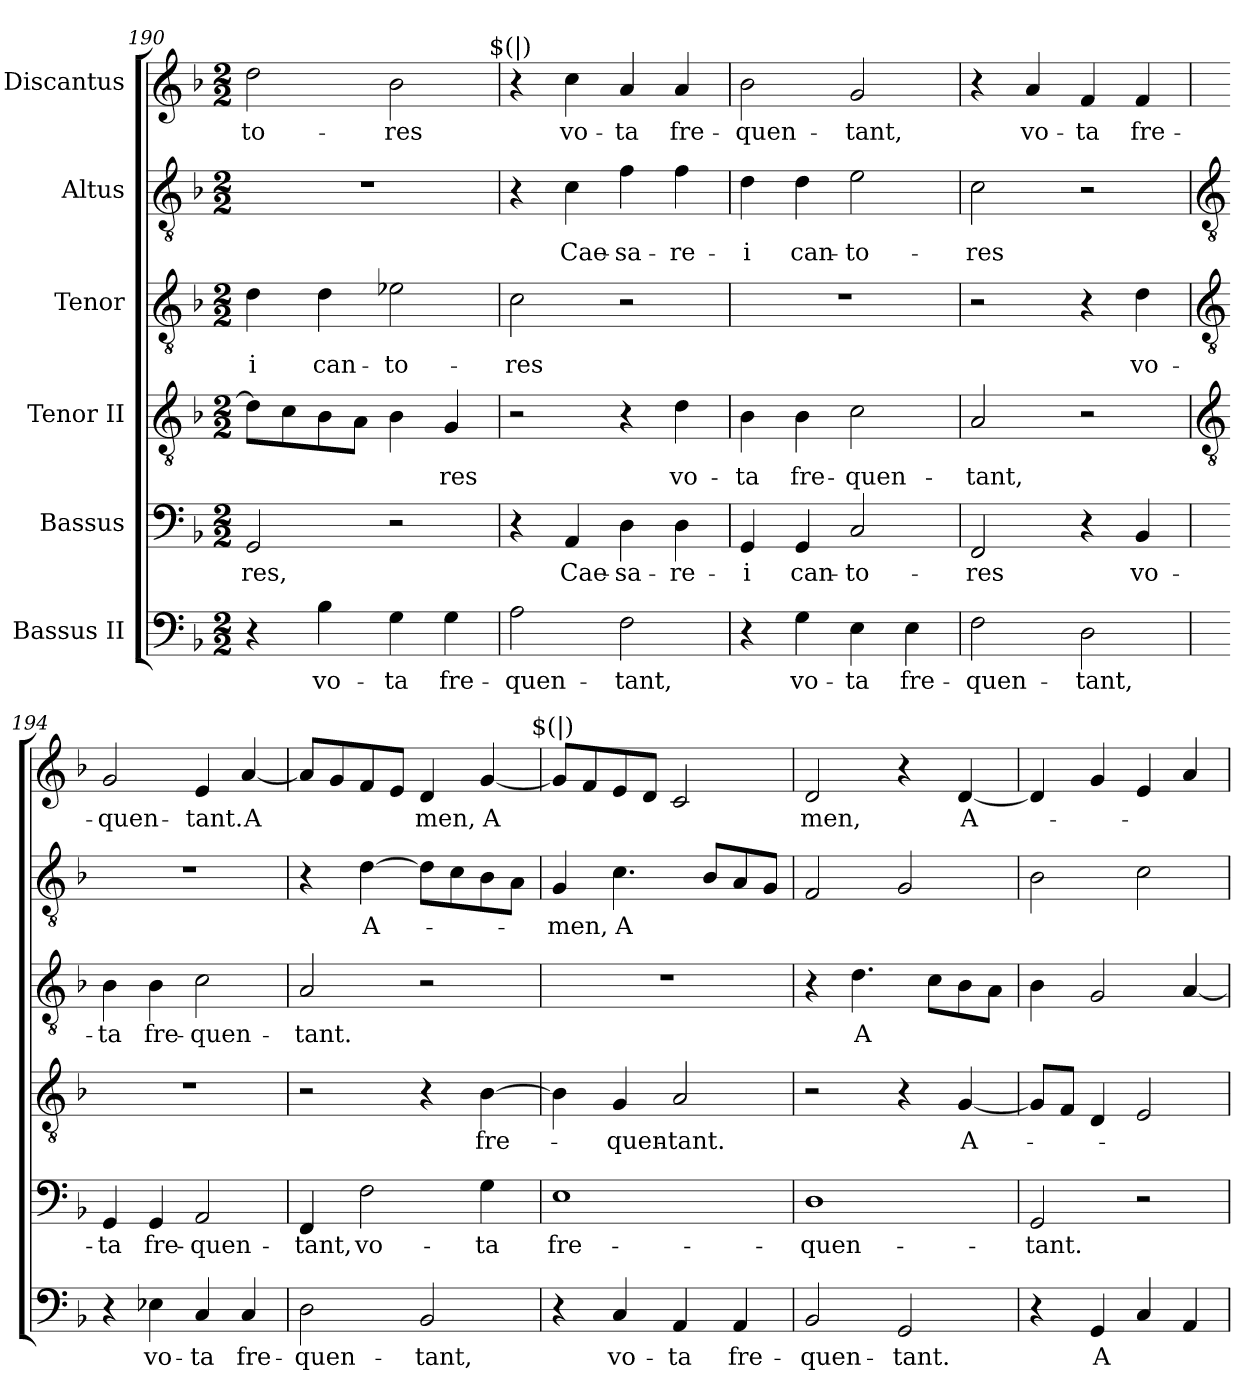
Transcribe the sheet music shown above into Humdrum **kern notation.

**kern	**text	**kern	**text	**kern	**text	**kern	**text	**kern	**text	**kern	**text
*part6	*part6	*part5	*part5	*part4	*part4	*part3	*part3	*part2	*part2	*part1	*part1
*staff6	*staff6	*staff5	*staff5	*staff4	*staff4	*staff3	*staff3	*staff2	*staff2	*staff1	*staff1
*I"Bassus II	*	*I"Bassus	*	*I"Tenor II	*	*I"Tenor	*	*I"Altus	*	*I"Discantus	*
*clefF4	*	*clefF4	*	*clefGv2	*	*clefGv2	*	*clefGv2	*	*clefG2	*
*k[b-]	*	*k[b-]	*	*k[b-]	*	*k[b-]	*	*k[b-]	*	*k[b-]	*
*F:	*	*F:	*	*F:	*	*F:	*	*F:	*	*F:	*
*M2/2	*	*M2/2	*	*M2/2	*	*M2/2	*	*M2/2	*	*M2/2	*
=190	=190	=190	=190	=190	=190	=190	=190	=190	=190	=190	=190
!	!	!	!LO:LY:b	!	!	!	!LO:LY:b	!	!	!	!LO:LY:b
4r	.	2GG	-res,	8dL]	.	4d	-i	1r	.	2dd	-to-
.	.	.	.	8c	.	.	.	.	.	.	.
!	!LO:LY:b	!	!	!	!	!	!LO:LY:b	!	!	!	!
4B-	vo-	.	.	8B-	.	4d	can-	.	.	.	.
.	.	.	.	8AJ	.	.	.	.	.	.	.
!	!LO:LY:b	!	!	!	!	!	!LO:LY:b	!	!	!	!LO:LY:b
4G	-ta	2r	.	4B-	.	2e-X	-to-	.	.	2b-	-res
!	!LO:LY:b	!	!	!	!LO:LY:b	!	!	!	!	!	!
4G	fre-	.	.	4G	-res	.	.	.	.	.	.
=191	=191	=191	=191	=191	=191	=191	=191	=191	=191	=191	=191
!	!	!	!	!	!	!	!	!	!	!LO:TX:a:cj:t=$(|)	!
!	!LO:LY:b	!	!	!	!	!	!LO:LY:b	!	!	!	!
2A	-quen-	4r	.	2r	.	2c	-res	4r	.	4r	.
!	!	!	!LO:LY:b	!	!	!	!	!	!LO:LY:b	!	!LO:LY:b
.	.	4AA	Cae-	.	.	.	.	4c	Cae-	4cc	vo-
!	!LO:LY:b	!	!LO:LY:b	!	!	!	!	!	!LO:LY:b	!	!LO:LY:b
2F	-tant,	4D	-sa-	4r	.	2r	.	4f	-sa-	4a	-ta
!	!	!	!LO:LY:b	!	!LO:LY:b	!	!	!	!LO:LY:b	!	!LO:LY:b
.	.	4D	-re-	4d	vo-	.	.	4f	-re-	4a	fre-
=192	=192	=192	=192	=192	=192	=192	=192	=192	=192	=192	=192
!	!	!	!LO:LY:b	!	!LO:LY:b	!	!	!	!LO:LY:b	!	!LO:LY:b
4r	.	4GG	-i	4B-	-ta	1r	.	4d	-i	2b-	-quen-
!	!LO:LY:b	!	!LO:LY:b	!	!LO:LY:b	!	!	!	!LO:LY:b	!	!
4G	vo-	4GG	can-	4B-	fre-	.	.	4d	can-	.	.
!	!LO:LY:b	!	!LO:LY:b	!	!LO:LY:b	!	!	!	!LO:LY:b	!	!LO:LY:b
4E	-ta	2C	-to-	2c	-quen-	.	.	2e	-to-	2g	-tant,
!	!LO:LY:b	!	!	!	!	!	!	!	!	!	!
4E	fre-	.	.	.	.	.	.	.	.	.	.
=193	=193	=193	=193	=193	=193	=193	=193	=193	=193	=193	=193
!	!LO:LY:b	!	!LO:LY:b	!	!LO:LY:b	!	!	!	!LO:LY:b	!	!
2F	-quen-	2FF	-res	2A	-tant,	2r	.	2c	-res	4r	.
!	!	!	!	!	!	!	!	!	!	!	!LO:LY:b
.	.	.	.	.	.	.	.	.	.	4a	vo-
!	!LO:LY:b	!	!	!	!	!	!	!	!	!	!LO:LY:b
2D	-tant,	4r	.	2r	.	4r	.	2r	.	4f	-ta
!	!	!	!LO:LY:b	!	!	!	!LO:LY:b	!	!	!	!LO:LY:b
.	.	4BB-	vo-	.	.	4d	vo-	.	.	4f	fre-
!!LO:LB:g=z
=194	=194	=194	=194	=194	=194	=194	=194	=194	=194	=194	=194
*	*	*	*	*clefGv2	*	*clefGv2	*	*clefGv2	*	*	*
!	!	!	!LO:LY:b	!	!	!	!LO:LY:b	!	!	!	!LO:LY:b
4r	.	4GG	-ta	1r	.	4B-	-ta	1r	.	2g	-quen-
!	!LO:LY:b	!	!LO:LY:b	!	!	!	!LO:LY:b	!	!	!	!
4E-X	vo-	4GG	fre-	.	.	4B-	fre-	.	.	.	.
!	!LO:LY:b	!	!LO:LY:b	!	!	!	!LO:LY:b	!	!	!	!LO:LY:b
4C	-ta	2AA	-quen-	.	.	2c	-quen-	.	.	4e	-tant.
!	!LO:LY:b	!	!	!	!	!	!	!	!	!	!LO:LY:b
4C	fre-	.	.	.	.	.	.	.	.	[4a	A
=195	=195	=195	=195	=195	=195	=195	=195	=195	=195	=195	=195
!	!LO:LY:b	!	!LO:LY:b	!	!	!	!LO:LY:b	!	!	!	!LO:LY:b
2D	-quen-	4FF	-tant,	2r	.	2A	-tant.	4r	.	8aL]	-
.	.	.	.	.	.	.	.	.	.	8g	.
!	!	!	!LO:LY:b	!	!	!	!	!	!LO:LY:b	!	!LO:LY:b
.	.	2F	vo-	.	.	.	.	[4d	A-	8f	-
.	.	.	.	.	.	.	.	.	.	8eJ	.
!	!LO:LY:b	!	!	!	!	!	!	!	!	!	!LO:LY:b
2BB-	-tant,	.	.	4r	.	2r	.	8dL]	.	4d	men,
.	.	.	.	.	.	.	.	8c	.	.	.
!	!	!	!LO:LY:b	!	!LO:LY:b	!	!	!	!	!	!LO:LY:b
.	.	4G	-ta	[4B-	fre-	.	.	8B-	.	[4g	A
.	.	.	.	.	.	.	.	8AJ	.	.	.
=196	=196	=196	=196	=196	=196	=196	=196	=196	=196	=196	=196
!	!	!	!	!	!	!	!	!	!	!LO:TX:a:cj:t=$(|)	!
!	!	!	!LO:LY:b	!	!	!	!	!	!LO:LY:b	!	!
4r	.	1E	fre-	4B-]	.	1r	.	4G	-men,	8gL]	.
.	.	.	.	.	.	.	.	.	.	8f	.
!	!LO:LY:b	!	!	!	!LO:LY:b	!	!	!	!LO:LY:b	!	!
4C	vo-	.	.	4G	-quen-	.	.	4.c	A	8e	.
.	.	.	.	.	.	.	.	.	.	8dJ	.
!	!LO:LY:b	!	!	!	!LO:LY:b	!	!	!	!	!	!
4AA	-ta	.	.	2A	-tant.	.	.	.	.	2c	.
.	.	.	.	.	.	.	.	8B-L	.	.	.
!	!LO:LY:b	!	!	!	!	!	!	!	!	!	!
4AA	fre-	.	.	.	.	.	.	8A	.	.	.
.	.	.	.	.	.	.	.	8GJ	.	.	.
=197	=197	=197	=197	=197	=197	=197	=197	=197	=197	=197	=197
!	!LO:LY:b	!	!LO:LY:b	!	!	!	!	!	!	!	!LO:LY:b
2BB-	-quen-	1D	-quen-	2r	.	4r	.	2F	.	2d	men,
!	!	!	!	!	!	!	!LO:LY:b	!	!	!	!
.	.	.	.	.	.	4.d	A	.	.	.	.
!	!LO:LY:b	!	!	!	!	!	!	!	!LO:LY:b	!	!
2GG	-tant.	.	.	4r	.	.	.	2G	--	4r	.
.	.	.	.	.	.	8cL	.	.	.	.	.
!	!	!	!	!	!LO:LY:b	!	!	!	!	!	!LO:LY:b
.	.	.	.	[4G	A-	8B-	.	.	.	[4d	A-
.	.	.	.	.	.	8AJ	.	.	.	.	.
=198	=198	=198	=198	=198	=198	=198	=198	=198	=198	=198	=198
!	!	!	!LO:LY:b	!	!	!	!	!	!	!	!
4r	.	2GG	-tant.	8GL]	.	4B-	.	2B-	.	4d]	.
.	.	.	.	8FJ	.	.	.	.	.	.	.
!	!LO:LY:b	!	!	!	!	!	!	!	!	!	!
4GG	A	.	.	4D	.	2G	.	.	.	4g	.
4C	.	2r	.	2E	.	.	.	2c	.	4e	.
4AA	.	.	.	.	.	[4A	.	.	.	4a	.
=	=	=	=	=	=	=	=	=	=	=	=
*-	*-	*-	*-	*-	*-	*-	*-	*-	*-	*-	*-
